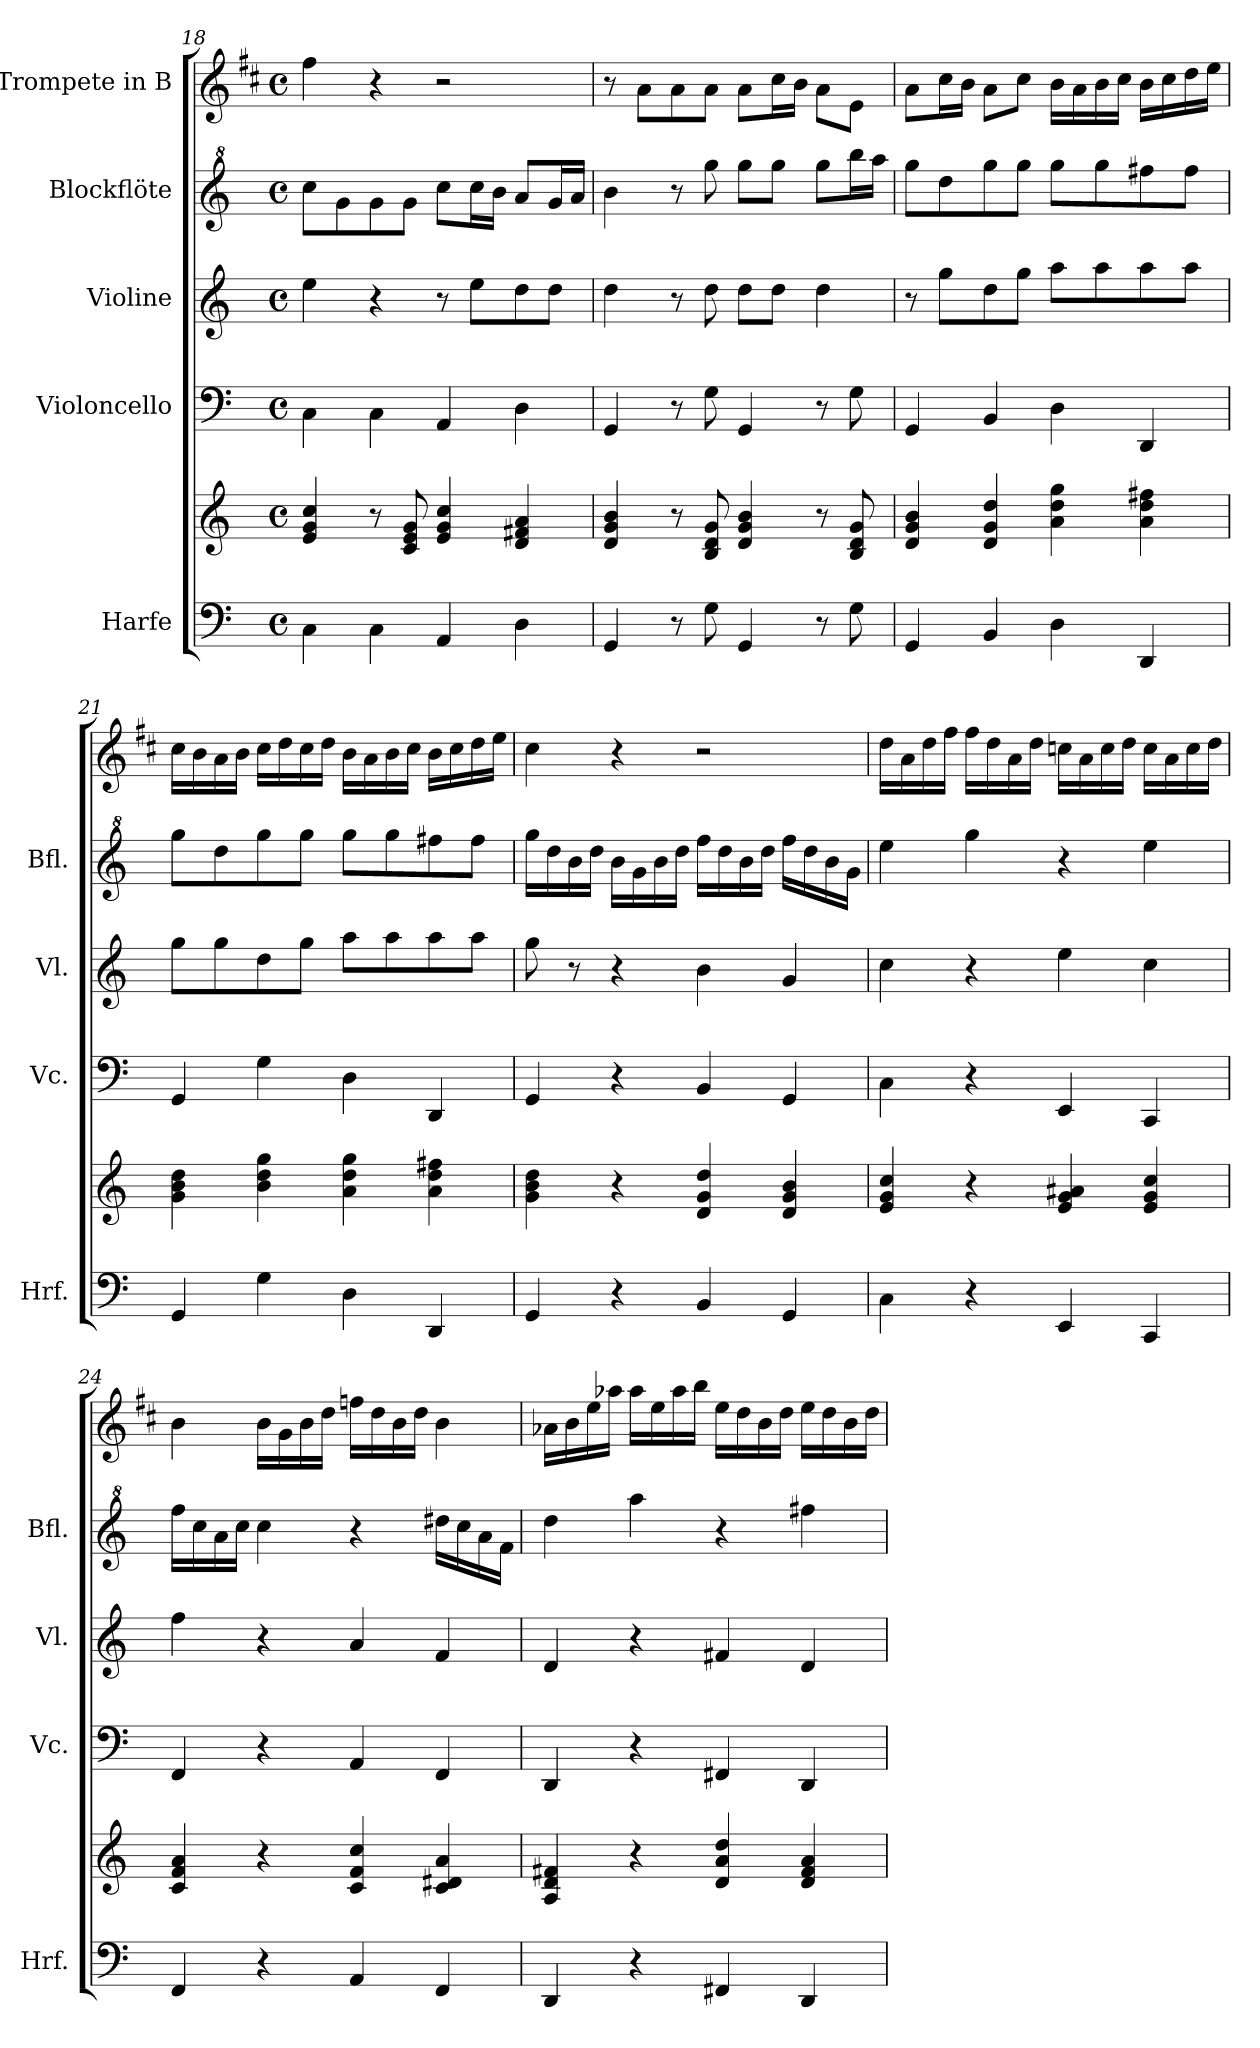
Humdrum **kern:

**kern	**kern	**kern	**kern	**kern	**kern
*part5	*part5	*part4	*part3	*part2	*part1
*staff6	*staff5	*staff4	*staff3	*staff2	*staff1
*I"Harfe	*	*I"Violoncello	*I"Violine	*I"Blockflöte	*I"Trompete in B
*I'Hrf.	*	*I'Vc.	*I'Vl.	*I'Bfl.	*
*clefF4	*clefG2	*clefF4	*clefG2	*clefG^2	*clefG2
*	*	*	*	*	*ITrd1c2
*k[]	*k[]	*k[]	*k[]	*k[]	*k[]
*M4/4	*M4/4	*M4/4	*M4/4	*M4/4	*M4/4
*met(c)	*met(c)	*met(c)	*met(c)	*met(c)	*met(c)
=18	=18	=18	=18	=18	=18
4C\	4e/ 4g/ 4cc/	4C\	4ee\	8ccc\L	4ee\
.	.	.	.	8gg\	.
4C\	8r	4C\	4r	8gg\	4r
.	8c/ 8e/ 8g/	.	.	8gg\J	.
4AA/	4e/ 4g/ 4cc/	4AA/	8r	8ccc\L	2r
.	.	.	8ee\L	16ccc\L	.
.	.	.	.	16bb\JJ	.
4D\	4d/ 4f#X/ 4a/	4D\	8dd\	8aa/L	.
.	.	.	8dd\J	16gg/L	.
.	.	.	.	16aa/JJ	.
=19	=19	=19	=19	=19	=19
4GG/	4d/ 4g/ 4b/	4GG/	4dd\	4bb\	8r
.	.	.	.	.	8g\L
8r	8r	8r	8r	8r	8g\
8G\	8B/ 8d/ 8g/	8G\	8dd\	8ggg\	8g\J
4GG/	4d/ 4g/ 4b/	4GG/	8dd\L	8ggg\L	8g\L
.	.	.	8dd\J	8ggg\J	16b\L
.	.	.	.	.	16a\JJ
8r	8r	8r	4dd\	8ggg\L	8g\L
8G\	8B/ 8d/ 8g/	8G\	.	16bbb\L	8d\J
.	.	.	.	16aaa\JJ	.
!!LO:LB:g=z
=20	=20	=20	=20	=20	=20
4GG/	4d/ 4g/ 4b/	4GG/	8r	8ggg\L	8g\L
.	.	.	8gg\L	8ddd\	16b\L
.	.	.	.	.	16a\JJ
4BB/	4d/ 4g/ 4dd/	4BB/	8dd\	8ggg\	8g\L
.	.	.	8gg\J	8ggg\J	8b\J
4D\	4a\ 4dd\ 4gg\	4D\	8aa\L	8ggg\L	16a\LL
.	.	.	.	.	16g\
.	.	.	8aa\	8ggg\	16a\
.	.	.	.	.	16b\JJ
4DD/	4a\ 4dd\ 4ff#X\	4DD/	8aa\	8fff#X\	16a\LL
.	.	.	.	.	16b\
.	.	.	8aa\J	8fff#\J	16cc\
.	.	.	.	.	16dd\JJ
=21	=21	=21	=21	=21	=21
4GG/	4g\ 4b\ 4dd\	4GG/	8gg\L	8ggg\L	16b\LL
.	.	.	.	.	16a\
.	.	.	8gg\	8ddd\	16g\
.	.	.	.	.	16a\JJ
4G\	4b\ 4dd\ 4gg\	4G\	8dd\	8ggg\	16b\LL
.	.	.	.	.	16cc\
.	.	.	8gg\J	8ggg\J	16b\
.	.	.	.	.	16cc\JJ
4D\	4a\ 4dd\ 4gg\	4D\	8aa\L	8ggg\L	16a\LL
.	.	.	.	.	16g\
.	.	.	8aa\	8ggg\	16a\
.	.	.	.	.	16b\JJ
4DD/	4a\ 4dd\ 4ff#X\	4DD/	8aa\	8fff#X\	16a\LL
.	.	.	.	.	16b\
.	.	.	8aa\J	8fff#\J	16cc\
.	.	.	.	.	16dd\JJ
=22	=22	=22	=22	=22	=22
4GG/	4g\ 4b\ 4dd\	4GG/	8gg\	16ggg\LL	4b\
.	.	.	.	16ddd\	.
.	.	.	8r	16bb\	.
.	.	.	.	16ddd\JJ	.
4r	4r	4r	4r	16bb\LL	4r
.	.	.	.	16gg\	.
.	.	.	.	16bb\	.
.	.	.	.	16ddd\JJ	.
4BB/	4d/ 4g/ 4dd/	4BB/	4b\	16fff\LL	2r
.	.	.	.	16ddd\	.
.	.	.	.	16bb\	.
.	.	.	.	16ddd\JJ	.
4GG/	4d/ 4g/ 4b/	4GG/	4g/	16fff\LL	.
.	.	.	.	16ddd\	.
.	.	.	.	16bb\	.
.	.	.	.	16gg\JJ	.
!!LO:PB:g=z
=23	=23	=23	=23	=23	=23
4C\	4e/ 4g/ 4cc/	4C\	4cc\	4eee\	16cc\LL
.	.	.	.	.	16g\
.	.	.	.	.	16cc\
.	.	.	.	.	16ee\JJ
4r	4r	4r	4r	4ggg\	16ee\LL
.	.	.	.	.	16cc\
.	.	.	.	.	16g\
.	.	.	.	.	16cc\JJ
4EE/	4e/ 4g/ 4a#X/	4EE/	4ee\	4r	16b-X\LL
.	.	.	.	.	16g\
.	.	.	.	.	16b-\
.	.	.	.	.	16cc\JJ
4CC/	4e/ 4g/ 4cc/	4CC/	4cc\	4eee\	16b-\LL
.	.	.	.	.	16g\
.	.	.	.	.	16b-\
.	.	.	.	.	16cc\JJ
=24	=24	=24	=24	=24	=24
4FF/	4c/ 4f/ 4a/	4FF/	4ff\	16fff\LL	4a\
.	.	.	.	16ccc\	.
.	.	.	.	16aa\	.
.	.	.	.	16ccc\JJ	.
4r	4r	4r	4r	4ccc\	16a\LL
.	.	.	.	.	16f\
.	.	.	.	.	16a\
.	.	.	.	.	16cc\JJ
4AA/	4c/ 4f/ 4cc/	4AA/	4a/	4r	16ee-X\LL
.	.	.	.	.	16cc\
.	.	.	.	.	16a\
.	.	.	.	.	16cc\JJ
4FF/	4c/ 4d#X/ 4a/	4FF/	4f/	16ddd#X\LL	4a\
.	.	.	.	16ccc\	.
.	.	.	.	16aa\	.
.	.	.	.	16ff\JJ	.
=25	=25	=25	=25	=25	=25
4DD/	4A/ 4d/ 4f#X/	4DD/	4d/	4ddd\	16g-X\LL
.	.	.	.	.	16a\
.	.	.	.	.	16dd\
.	.	.	.	.	16gg-X\JJ
4r	4r	4r	4r	4aaa\	16gg-\LL
.	.	.	.	.	16dd\
.	.	.	.	.	16gg-\
.	.	.	.	.	16aa\JJ
4FF#X/	4d/ 4a/ 4dd/	4FF#X/	4f#X/	4r	16dd\LL
.	.	.	.	.	16cc\
.	.	.	.	.	16a\
.	.	.	.	.	16cc\JJ
4DD/	4d/ 4f#/ 4a/	4DD/	4d/	4fff#X\	16dd\LL
.	.	.	.	.	16cc\
.	.	.	.	.	16a\
.	.	.	.	.	16cc\JJ
=	=	=	=	=	=
*-	*-	*-	*-	*-	*-
